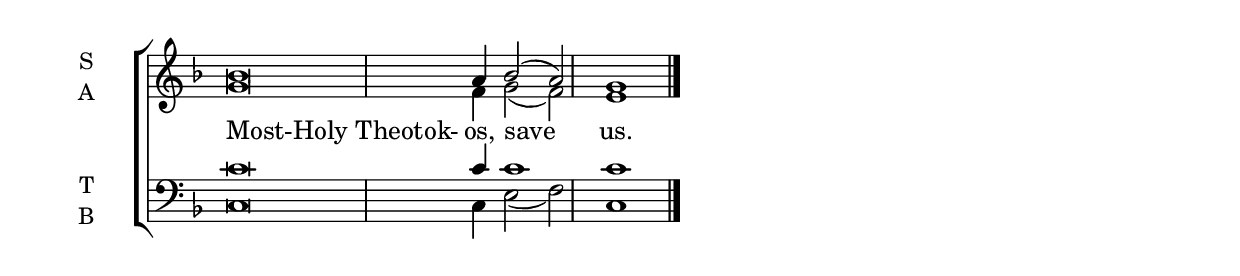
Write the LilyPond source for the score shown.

\version "2.18.2"

% Provide an easy way to group a bunch of text together on a breve
% http://lilypond.org/doc/v2.18/Documentation/notation/working-with-ancient-music_002d_002dscenarios-and-solutions
recite = \once \override LyricText.self-alignment-X = #-1

\defineBarLine "invisible" #'("" "" "")
global = {
  \time 6/4 % Not used, Time_signature_engraver is removed from layout
  \key f \major
  \set Timing.defaultBarType = "invisible" %% Only put bar lines where I say
}

lyricText = \lyricmode         { \recite "Most-Holy Theotok-" os, save      us. }
soprano = \relative f'  {\global bes\breve                    a4  bes2( a)  g1 \bar "|."}
alto    = \relative g'  {\global g\breve                      f4    g2( f)  e1 }
tenor   = \relative c'  {\global c\breve                      c4  c1        c1 }
bass    = \relative c   {\global c\breve                      c4    e2( f)  c1 }


\score {
  \new ChoirStaff <<
    \new Staff \with {
      midiInstrument = "choir aahs"
      instrumentName = \markup \center-column { S A }
    } <<
      \new Voice = "soprano" { \voiceOne \soprano }
      \new Voice = "alto" { \voiceTwo \alto }
    >>
    \new Lyrics \with {
      \override VerticalAxisGroup #'staff-affinity = #CENTER
    } \lyricsto "soprano" \lyricText

    \new Staff \with {
      midiInstrument = "choir aahs"
      instrumentName = \markup \center-column { T B }
      } <<
        \clef bass
        \new Voice = "tenor" { \voiceOne \tenor }
        \new Voice = "bass" { \voiceTwo \bass }
    >>
  >>
  \layout {
    \context {
      \Staff
      \remove "Time_signature_engraver"
    }
    \context {
      \Score
      \omit BarNumber
    }
  }
  \midi { \tempo 4 = 150
          \context {
            \Voice
            \remove "Dynamic_performer"
    }
  }
}
